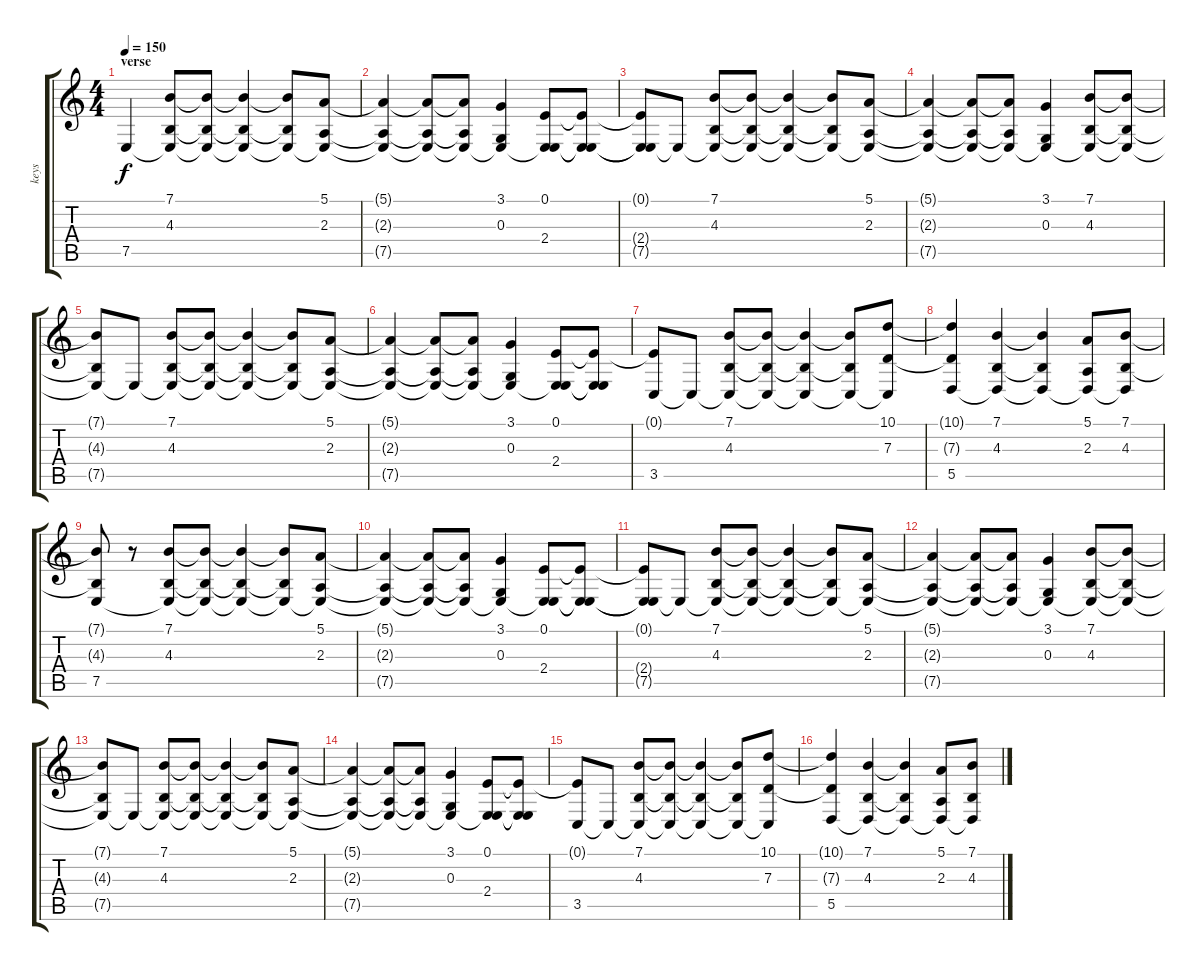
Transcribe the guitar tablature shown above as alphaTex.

\track ("keys" "keys") {instrument stringensemble1}
\staff {score tabs}
\tuning (E4 B3 G3 D3 A2 E2) {hide}
\ts (4 4)
\section ("" "verse")
\tempo 150
\clef g2
\ks c
7.5.4{dy f} (7.1 4.3 7.5{t}).8 (7.1{t} 4.3{t} 7.5{t}).8 (7.1{t} 4.3{t} 7.5{t}).4 (7.1{t} 4.3{t} 7.5{t}).8 (5.1 2.3 7.5{t}).8 |
(5.1{t} 2.3{t} 7.5{t}).4 (5.1{t} 2.3{t} 7.5{t}).8 (5.1{t} 2.3{t} 7.5{t}).8 (3.1 0.3 7.5{t}).4 (0.1 2.4 7.5{t}).8 (0.1{t} 2.4{t} 7.5{t}).8 |
(0.1{t} 2.4{t} 7.5{t}).8 7.5{t}.8 (7.1 4.3 7.5{t}).8 (7.1{t} 4.3{t} 7.5{t}).8 (7.1{t} 4.3{t} 7.5{t}).4 (7.1{t} 4.3{t} 7.5{t}).8 (5.1 2.3 7.5{t}).8 |
(5.1{t} 2.3{t} 7.5{t}).4 (5.1{t} 2.3{t} 7.5{t}).8 (5.1{t} 2.3{t} 7.5{t}).8 (3.1 0.3 7.5{t}).4 (7.1 4.3 7.5{t}).8 (7.1{t} 4.3{t} 7.5{t}).8 |
(7.1{t} 4.3{t} 7.5{t}).8 7.5{t}.8 (7.1 4.3 7.5{t}).8 (7.1{t} 4.3{t} 7.5{t}).8 (7.1{t} 4.3{t} 7.5{t}).4 (7.1{t} 4.3{t} 7.5{t}).8 (5.1 2.3 7.5{t}).8 |
(5.1{t} 2.3{t} 7.5{t}).4 (5.1{t} 2.3{t} 7.5{t}).8 (5.1{t} 2.3{t} 7.5{t}).8 (3.1 0.3 7.5{t}).4 (0.1 2.4 7.5{t}).8 (0.1{t} 2.4{t} 7.5{t}).8 |
(0.1{t} 3.5).8 3.5{t}.8 (7.1 4.3 3.5{t}).8 (7.1{t} 4.3{t} 3.5{t}).8 (7.1{t} 4.3{t} 3.5{t}).4 (7.1{t} 4.3{t} 3.5{t}).8 (10.1 7.3 3.5{t}).8 |
(10.1{t} 7.3{t} 5.5).4 (7.1 4.3 5.5{t}).4 (7.1{t} 4.3{t} 5.5{t}).4 (5.1 2.3 5.5{t}).8 (7.1 4.3 5.5{t}).8 |
(7.1{t} 4.3{t} 7.5).8 r.8 (7.1 4.3 7.5{t}).8 (7.1{t} 4.3{t} 7.5{t}).8 (7.1{t} 4.3{t} 7.5{t}).4 (7.1{t} 4.3{t} 7.5{t}).8 (5.1 2.3 7.5{t}).8 |
(5.1{t} 2.3{t} 7.5{t}).4 (5.1{t} 2.3{t} 7.5{t}).8 (5.1{t} 2.3{t} 7.5{t}).8 (3.1 0.3 7.5{t}).4 (0.1 2.4 7.5{t}).8 (0.1{t} 2.4{t} 7.5{t}).8 |
(0.1{t} 2.4{t} 7.5{t}).8 7.5{t}.8 (7.1 4.3 7.5{t}).8 (7.1{t} 4.3{t} 7.5{t}).8 (7.1{t} 4.3{t} 7.5{t}).4 (7.1{t} 4.3{t} 7.5{t}).8 (5.1 2.3 7.5{t}).8 |
(5.1{t} 2.3{t} 7.5{t}).4 (5.1{t} 2.3{t} 7.5{t}).8 (5.1{t} 2.3{t} 7.5{t}).8 (3.1 0.3 7.5{t}).4 (7.1 4.3 7.5{t}).8 (7.1{t} 4.3{t} 7.5{t}).8 |
(7.1{t} 4.3{t} 7.5{t}).8 7.5{t}.8 (7.1 4.3 7.5{t}).8 (7.1{t} 4.3{t} 7.5{t}).8 (7.1{t} 4.3{t} 7.5{t}).4 (7.1{t} 4.3{t} 7.5{t}).8 (5.1 2.3 7.5{t}).8 |
(5.1{t} 2.3{t} 7.5{t}).4 (5.1{t} 2.3{t} 7.5{t}).8 (5.1{t} 2.3{t} 7.5{t}).8 (3.1 0.3 7.5{t}).4 (0.1 2.4 7.5{t}).8 (0.1{t} 2.4{t} 7.5{t}).8 |
(0.1{t} 3.5).8 3.5{t}.8 (7.1 4.3 3.5{t}).8 (7.1{t} 4.3{t} 3.5{t}).8 (7.1{t} 4.3{t} 3.5{t}).4 (7.1{t} 4.3{t} 3.5{t}).8 (10.1 7.3 3.5{t}).8 |
(10.1{t} 7.3{t} 5.5).4 (7.1 4.3 5.5{t}).4 (7.1{t} 4.3{t} 5.5{t}).4 (5.1 2.3 5.5{t}).8 (7.1 4.3 5.5{t}).8
